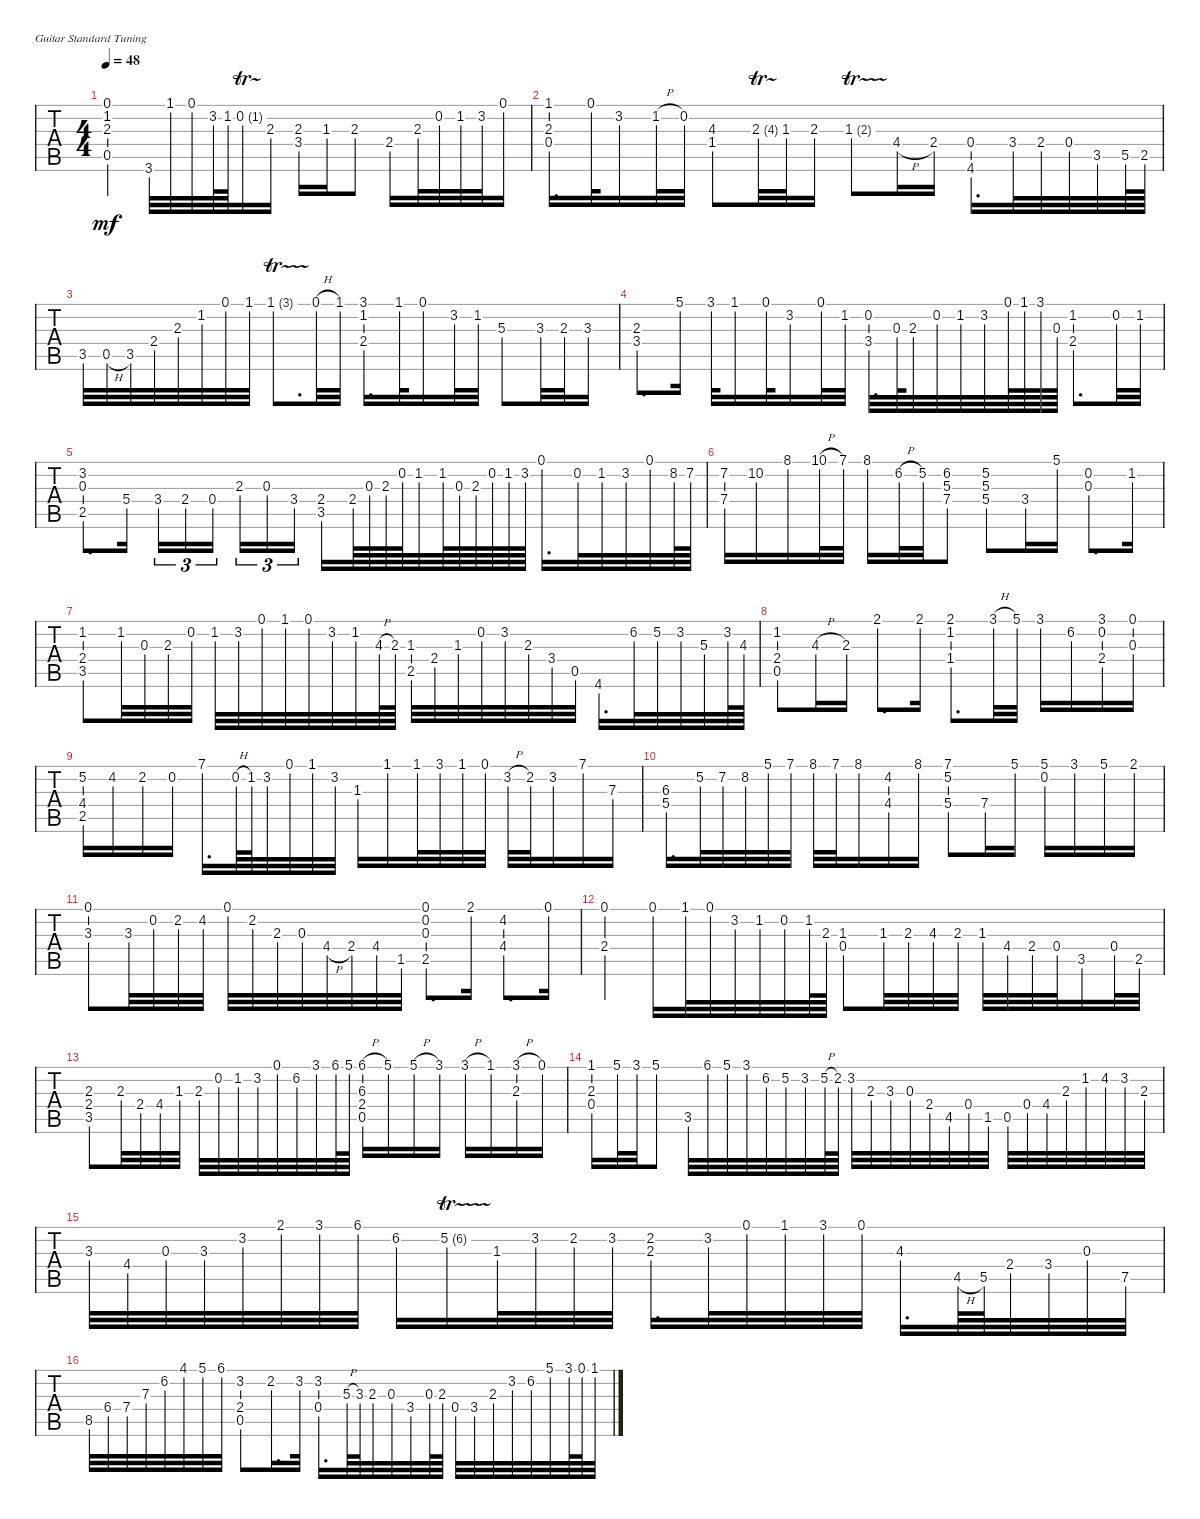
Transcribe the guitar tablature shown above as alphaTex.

\bracketExtendMode groupsimilarinstruments
\singleTrackTrackNamePolicy hidden
\multiTrackTrackNamePolicy hidden
\firstSystemTrackNameOrientation horizontal
\otherSystemsTrackNameOrientation horizontal
\track ("Bach - Violin Sonata No. 2 BWV 1003 - Fugue" "Bach - Vio") {instrument acousticguitarnylon}
\staff {tabs}
\tuning (E4 B3 G3 D3 A2 E2)
\ts (4 4)
\tempo 48
\clef g2
\ks c
(0.1 1.2 2.3 0.5).4{dy mf instrument acousticguitarnylon} 3.6.32 1.1.32 0.1.32 3.2.64 1.2.64 0.2{tr (1 16)}.16 2.3.16 (2.3 3.4).16 1.3.16 2.3.8 2.4.16 2.3.32 0.2.32 1.2.32 3.2.32 0.1.16 |
(1.1 2.3 0.4).16{d} 0.1.32 3.2.16 1.2{h}.32 0.2.32 (4.3 1.4).8 2.3{tr (4 16)}.32 1.3.32 2.3.16 1.3{tr (2 16)}.8 4.4{h}.16 2.4.16 (0.4 4.6).16{d} 3.4.32 2.4.32 0.4.32 3.5.32 5.5.64 2.5.64 |
3.5.32 0.5{h}.32 3.5.32 2.4.32 2.3.32 1.2.32 0.1.32 1.1.32 1.1{tr (3 16)}.8{d} 0.1{h}.32 1.1.32 (3.1 1.2 2.4).16{d} 1.1.32 0.1.16 3.2.32 1.2.32 5.3.8 3.3.32 2.3.32 3.3.16 |
(2.3 3.4).8{d} 5.1.16 3.1.32 1.1.16 0.1.32 3.2.16 0.1.32 1.2.32 (0.2 3.4).32{d} 0.3.64 2.3.32 0.2.32 1.2.32 3.2.32 0.1.64 1.1.64 3.1.64 0.3.64 (1.2 2.4).8{d} 0.2.32 1.2.32 |
(3.2 0.3 2.5).8{d} 5.4.16 3.4.16{tu (3 2)} 2.4.16{tu (3 2)} 0.4.16{tu (3 2)} 2.3.16{tu (3 2)} 0.3.16{tu (3 2)} 3.4.16{tu (3 2)} (2.4 3.5).16 2.4.64 0.3.64 2.3.64 0.2.64 1.2.32 1.2.64 0.3.64 2.3.64 0.2.64 1.2.64 3.2.64 0.1.16{d} 0.2.32 1.2.32 3.2.32 0.1.32 8.2.64 7.2.64 |
(7.2 7.4).16 10.2.16 8.1.16 10.1{h}.32 7.1.32 8.1.16 6.2{h}.32 5.2.32 (6.2 5.3 7.4).8 (5.2 5.3 5.4).8 3.4.16 5.1.16 (0.2 0.3).8{d} 1.2.16 |
(3.5 2.4 1.2).8 1.2.32 0.3.32 2.3.32 0.2.32 1.2.32 3.2.32 0.1.32 1.1.32 0.1.32 3.2.32 1.2.32 4.3{h}.64 2.3.64 (1.3 2.5).32 2.4.32 1.3.32 0.2.32 3.2.32 2.3.32 3.4.32 0.5.32 4.6.16{d} 6.2.32 5.2.32 3.2.32 5.3.32 3.2.64 4.3.64 |
(0.5 2.4 1.2).8 4.3{h}.16 2.3.16 2.1.8{d} 2.1.16 (2.1 1.2 1.4).8{d} 3.1{h}.32 5.1.32 3.1.16 6.2.16 (3.1 0.2 2.4).16 (0.3 0.1).16 |
(2.5 4.4 5.2).16 4.2.16 2.2.16 0.2.16 7.1.16{d} 0.2{h}.64 1.2.64 3.2.32 0.1.32 1.1.32 3.2.32 1.3.16 1.1.16 1.1.32 3.1.32 1.1.32 0.1.32 3.2{h}.32 2.2.32 3.2.16 7.1.16 7.3.16 |
(6.3 5.4).16{d} 5.2.32 7.2.32 8.2.32 5.1.32 7.1.32 8.1.32 7.1.32 8.1.16 (4.2 4.4).16 8.1.16 (7.1 5.2 5.4).8 7.4.16 5.1.16 (5.1 0.2).16 3.1.16 5.1.16 2.1.16 |
(0.1 3.3).8 3.3.32 0.2.32 2.2.32 4.2.32 0.1.32 2.2.32 2.3.32 0.3.32 4.4{h}.32 2.4.32 4.4.32 1.5.32 (2.5 0.1 0.2 0.3).8{d} 2.1.16 (4.2 4.4).8{d} 0.1.16 |
(0.1 2.4).4 0.1.16 1.1.32 0.1.32 3.2.32 1.2.32 0.2.32 1.2.64 2.3.64 (1.3 0.4).8 1.3.32 2.3.32 4.3.32 2.3.32 1.3.32 4.4.32 2.4.32 0.4.32 3.5.16 0.4.32 2.5.32 |
(3.5 2.4 2.3).8 2.3.32 2.4.32 4.4.32 1.3.32 2.3.32 0.2.32 1.2.32 3.2.32 0.1.32 6.2.32 3.1.32 6.1.64 5.1.64 (6.1{h} 6.3 2.4 0.5).16 5.1.16 5.1{h}.16 3.1.16 3.1{h}.16 1.1.16 (3.1{h} 2.3).16 0.1.16 |
(1.1 2.3 0.4).16 5.1.32 3.1.32 5.1.8 3.5.32 6.1.32 5.1.32 3.1.32 6.2.32 5.2.32 3.2.32 5.2{h}.64 2.2.64 3.2.32 2.3.32 3.3.32 0.3.32 2.4.32 4.5.32 0.4.32 1.5.32 0.5.32 0.4.32 4.4.32 2.3.32 1.2.32 4.2.32 3.2.32 2.3.32 |
3.3.32 4.4.32 0.3.32 3.3.32 3.2.32 2.1.32 3.1.32 6.1.32 6.2.16 5.2{tr (6 16)}.16 1.3.32 3.2.32 2.2.32 3.2.32 (2.2 2.3).16{d} 3.2.32 0.1.32 1.1.32 3.1.32 0.1.32 4.3.16{d} 4.5{h}.64 5.5.64 2.4.32 3.4.32 0.3.32 7.5.32 |
8.5.32 6.4.32 7.4.32 7.3.32 6.2.32 4.1.32 5.1.32 6.1.32 (3.2 2.4 0.5).8 2.2.16{d} 3.2.32 (3.2 0.4).16{d} 5.3{h}.64 3.3.64 2.3.32 0.3.32 3.4.32 0.3.64 2.3.64 0.4.32 3.4.32 2.3.32 3.2.32 6.2.32 5.1.32 3.1.64 0.1.64 1.1.32
